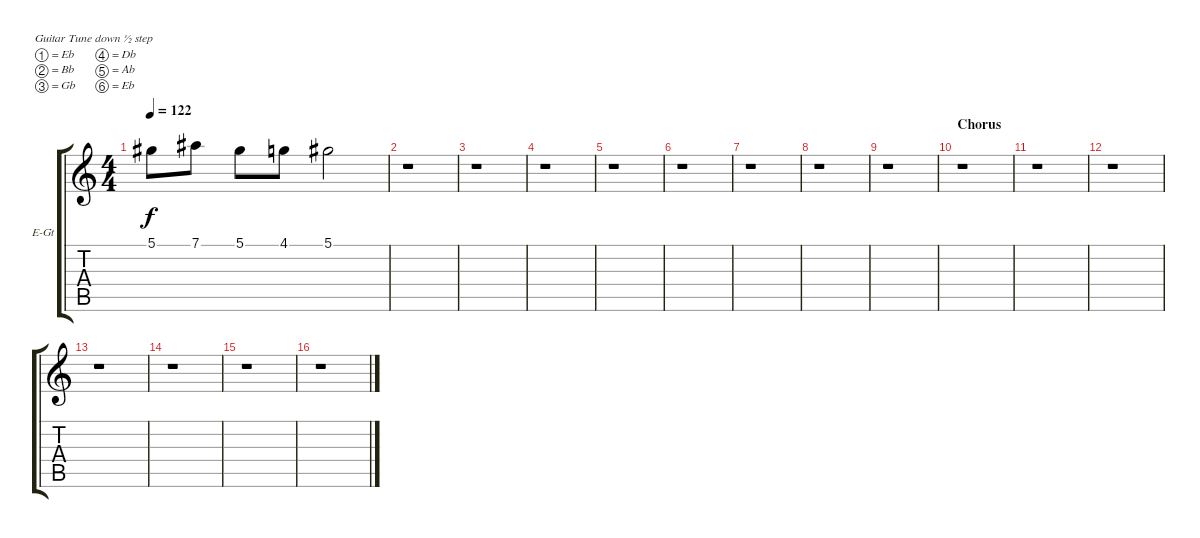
\bracketExtendMode groupsimilarinstruments
\firstSystemTrackNameOrientation horizontal
\otherSystemsTrackNameOrientation horizontal
\track ("Fills" "E-Gt") {instrument distortionguitar}
\staff {score tabs}
\tuning (Eb4 Bb3 Gb3 Db3 Ab2 Eb2)
\ts (4 4)
\tempo 122
\clef g2
\ks c
5.1.8{dy f} 7.1.8 5.1.8 4.1.8 5.1.2 |
r.1 |
r.1 |
r.1 |
r.1 |
r.1 |
r.1 |
r.1 |
r.1 |
\section ("" "Chorus")
r.1 |
r.1 |
r.1 |
r.1 |
r.1 |
r.1 |
r.1
